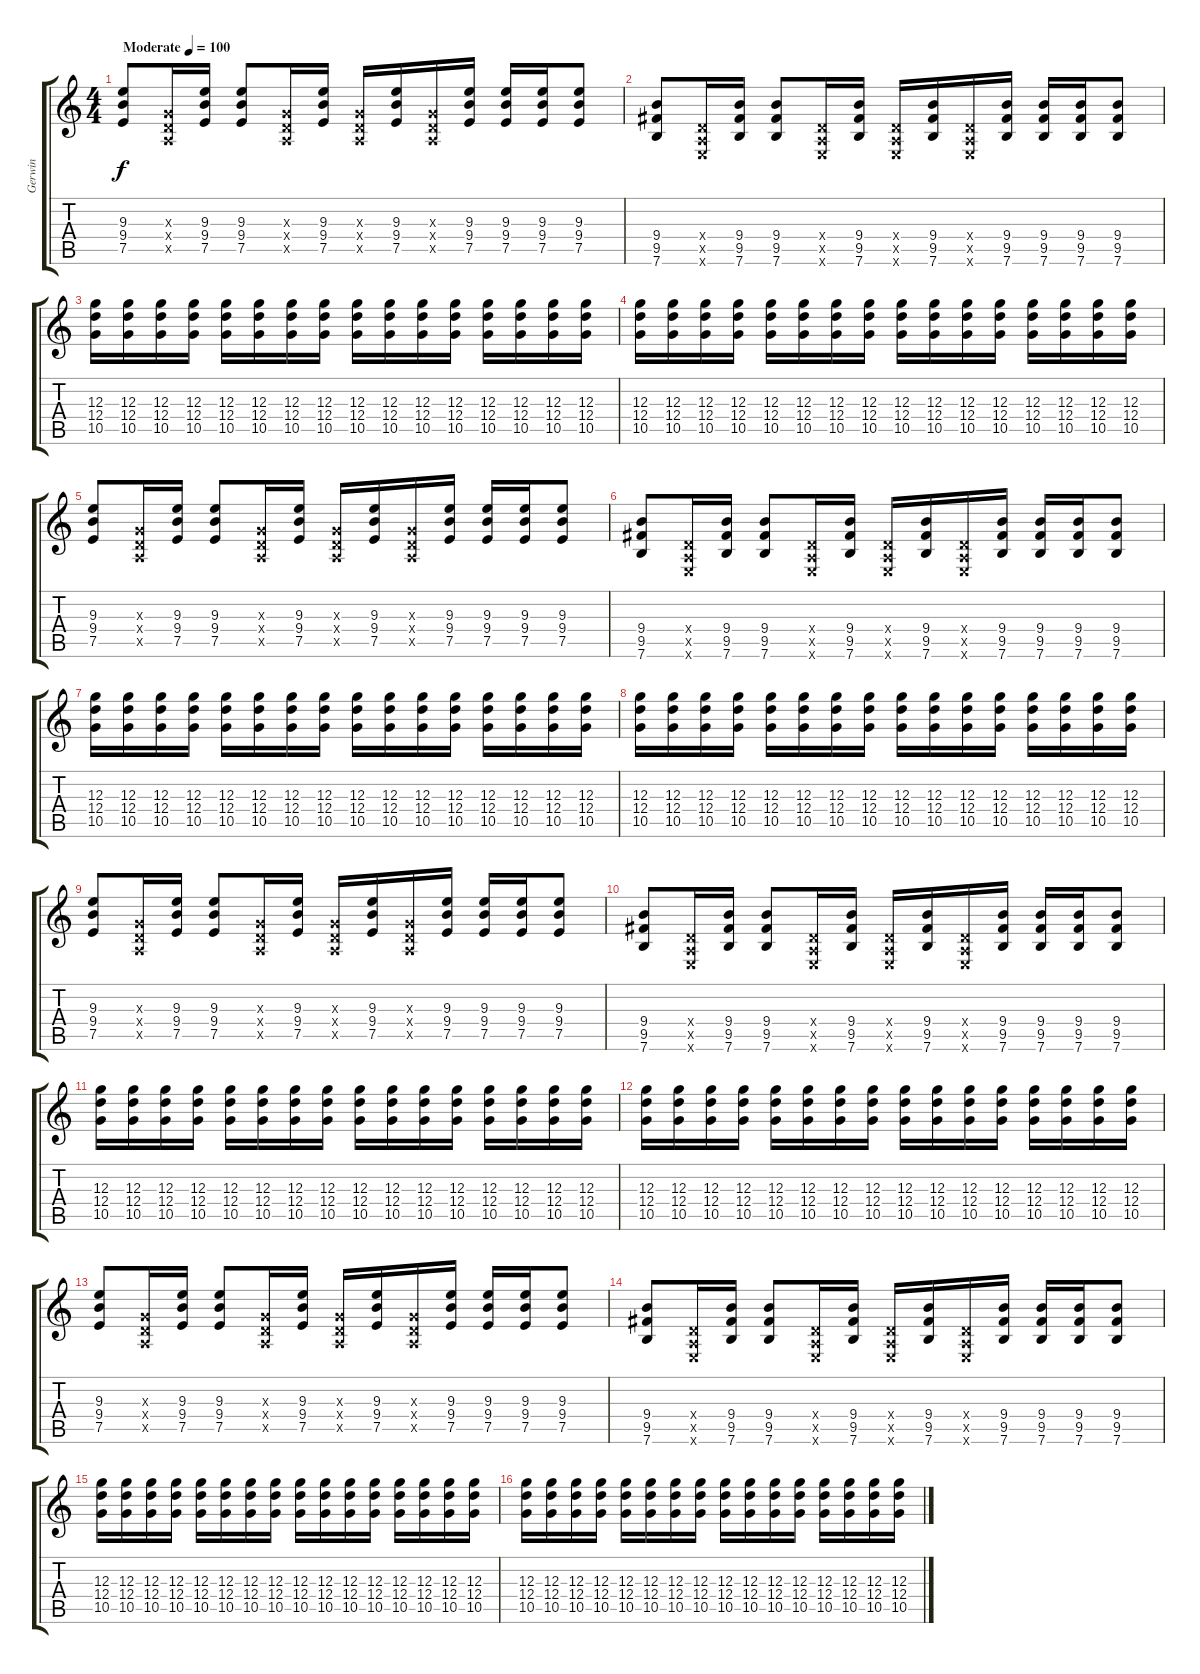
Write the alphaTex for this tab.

\track ("Gerwin" "Gerwin") {instrument distortionguitar}
\staff {score tabs}
\tuning (E4 B3 G3 D3 A2 E2) {hide}
\ts (4 4)
\tempo (100 "Moderate")
\clef g2
\ks c
(9.3 9.4 7.5).8{dy f instrument distortionguitar} (0.3{x} 0.4{x} 0.5{x}).16 (9.3 9.4 7.5).16 (9.3 9.4 7.5).8 (0.3{x} 0.4{x} 0.5{x}).16 (9.3 9.4 7.5).16 (0.3{x} 0.4{x} 0.5{x}).16 (9.3 9.4 7.5).16 (0.3{x} 0.4{x} 0.5{x}).16 (9.3 9.4 7.5).16 (9.3 9.4 7.5).16 (9.3 9.4 7.5).16 (9.3 9.4 7.5).8 |
(9.4 9.5 7.6).8 (0.4{x} 0.5{x} 0.6{x}).16 (9.4 9.5 7.6).16 (9.4 9.5 7.6).8 (0.4{x} 0.5{x} 0.6{x}).16 (9.4 9.5 7.6).16 (0.4{x} 0.5{x} 0.6{x}).16 (9.4 9.5 7.6).16 (0.4{x} 0.5{x} 0.6{x}).16 (9.4 9.5 7.6).16 (9.4 9.5 7.6).16 (9.4 9.5 7.6).16 (9.4 9.5 7.6).8 |
(12.3 12.4 10.5).16 (12.3 12.4 10.5).16 (12.3 12.4 10.5).16 (12.3 12.4 10.5).16 (12.3 12.4 10.5).16 (12.3 12.4 10.5).16 (12.3 12.4 10.5).16 (12.3 12.4 10.5).16 (12.3 12.4 10.5).16 (12.3 12.4 10.5).16 (12.3 12.4 10.5).16 (12.3 12.4 10.5).16 (12.3 12.4 10.5).16 (12.3 12.4 10.5).16 (12.3 12.4 10.5).16 (12.3 12.4 10.5).16 |
(12.3 12.4 10.5).16 (12.3 12.4 10.5).16 (12.3 12.4 10.5).16 (12.3 12.4 10.5).16 (12.3 12.4 10.5).16 (12.3 12.4 10.5).16 (12.3 12.4 10.5).16 (12.3 12.4 10.5).16 (12.3 12.4 10.5).16 (12.3 12.4 10.5).16 (12.3 12.4 10.5).16 (12.3 12.4 10.5).16 (12.3 12.4 10.5).16 (12.3 12.4 10.5).16 (12.3 12.4 10.5).16 (12.3 12.4 10.5).16 |
(9.3 9.4 7.5).8 (0.3{x} 0.4{x} 0.5{x}).16 (9.3 9.4 7.5).16 (9.3 9.4 7.5).8 (0.3{x} 0.4{x} 0.5{x}).16 (9.3 9.4 7.5).16 (0.3{x} 0.4{x} 0.5{x}).16 (9.3 9.4 7.5).16 (0.3{x} 0.4{x} 0.5{x}).16 (9.3 9.4 7.5).16 (9.3 9.4 7.5).16 (9.3 9.4 7.5).16 (9.3 9.4 7.5).8 |
(9.4 9.5 7.6).8 (0.4{x} 0.5{x} 0.6{x}).16 (9.4 9.5 7.6).16 (9.4 9.5 7.6).8 (0.4{x} 0.5{x} 0.6{x}).16 (9.4 9.5 7.6).16 (0.4{x} 0.5{x} 0.6{x}).16 (9.4 9.5 7.6).16 (0.4{x} 0.5{x} 0.6{x}).16 (9.4 9.5 7.6).16 (9.4 9.5 7.6).16 (9.4 9.5 7.6).16 (9.4 9.5 7.6).8 |
(12.3 12.4 10.5).16 (12.3 12.4 10.5).16 (12.3 12.4 10.5).16 (12.3 12.4 10.5).16 (12.3 12.4 10.5).16 (12.3 12.4 10.5).16 (12.3 12.4 10.5).16 (12.3 12.4 10.5).16 (12.3 12.4 10.5).16 (12.3 12.4 10.5).16 (12.3 12.4 10.5).16 (12.3 12.4 10.5).16 (12.3 12.4 10.5).16 (12.3 12.4 10.5).16 (12.3 12.4 10.5).16 (12.3 12.4 10.5).16 |
(12.3 12.4 10.5).16 (12.3 12.4 10.5).16 (12.3 12.4 10.5).16 (12.3 12.4 10.5).16 (12.3 12.4 10.5).16 (12.3 12.4 10.5).16 (12.3 12.4 10.5).16 (12.3 12.4 10.5).16 (12.3 12.4 10.5).16 (12.3 12.4 10.5).16 (12.3 12.4 10.5).16 (12.3 12.4 10.5).16 (12.3 12.4 10.5).16 (12.3 12.4 10.5).16 (12.3 12.4 10.5).16 (12.3 12.4 10.5).16 |
(9.3 9.4 7.5).8 (0.3{x} 0.4{x} 0.5{x}).16 (9.3 9.4 7.5).16 (9.3 9.4 7.5).8 (0.3{x} 0.4{x} 0.5{x}).16 (9.3 9.4 7.5).16 (0.3{x} 0.4{x} 0.5{x}).16 (9.3 9.4 7.5).16 (0.3{x} 0.4{x} 0.5{x}).16 (9.3 9.4 7.5).16 (9.3 9.4 7.5).16 (9.3 9.4 7.5).16 (9.3 9.4 7.5).8 |
(9.4 9.5 7.6).8 (0.4{x} 0.5{x} 0.6{x}).16 (9.4 9.5 7.6).16 (9.4 9.5 7.6).8 (0.4{x} 0.5{x} 0.6{x}).16 (9.4 9.5 7.6).16 (0.4{x} 0.5{x} 0.6{x}).16 (9.4 9.5 7.6).16 (0.4{x} 0.5{x} 0.6{x}).16 (9.4 9.5 7.6).16 (9.4 9.5 7.6).16 (9.4 9.5 7.6).16 (9.4 9.5 7.6).8 |
(12.3 12.4 10.5).16 (12.3 12.4 10.5).16 (12.3 12.4 10.5).16 (12.3 12.4 10.5).16 (12.3 12.4 10.5).16 (12.3 12.4 10.5).16 (12.3 12.4 10.5).16 (12.3 12.4 10.5).16 (12.3 12.4 10.5).16 (12.3 12.4 10.5).16 (12.3 12.4 10.5).16 (12.3 12.4 10.5).16 (12.3 12.4 10.5).16 (12.3 12.4 10.5).16 (12.3 12.4 10.5).16 (12.3 12.4 10.5).16 |
(12.3 12.4 10.5).16 (12.3 12.4 10.5).16 (12.3 12.4 10.5).16 (12.3 12.4 10.5).16 (12.3 12.4 10.5).16 (12.3 12.4 10.5).16 (12.3 12.4 10.5).16 (12.3 12.4 10.5).16 (12.3 12.4 10.5).16 (12.3 12.4 10.5).16 (12.3 12.4 10.5).16 (12.3 12.4 10.5).16 (12.3 12.4 10.5).16 (12.3 12.4 10.5).16 (12.3 12.4 10.5).16 (12.3 12.4 10.5).16 |
(9.3 9.4 7.5).8 (0.3{x} 0.4{x} 0.5{x}).16 (9.3 9.4 7.5).16 (9.3 9.4 7.5).8 (0.3{x} 0.4{x} 0.5{x}).16 (9.3 9.4 7.5).16 (0.3{x} 0.4{x} 0.5{x}).16 (9.3 9.4 7.5).16 (0.3{x} 0.4{x} 0.5{x}).16 (9.3 9.4 7.5).16 (9.3 9.4 7.5).16 (9.3 9.4 7.5).16 (9.3 9.4 7.5).8 |
(9.4 9.5 7.6).8 (0.4{x} 0.5{x} 0.6{x}).16 (9.4 9.5 7.6).16 (9.4 9.5 7.6).8 (0.4{x} 0.5{x} 0.6{x}).16 (9.4 9.5 7.6).16 (0.4{x} 0.5{x} 0.6{x}).16 (9.4 9.5 7.6).16 (0.4{x} 0.5{x} 0.6{x}).16 (9.4 9.5 7.6).16 (9.4 9.5 7.6).16 (9.4 9.5 7.6).16 (9.4 9.5 7.6).8 |
(12.3 12.4 10.5).16 (12.3 12.4 10.5).16 (12.3 12.4 10.5).16 (12.3 12.4 10.5).16 (12.3 12.4 10.5).16 (12.3 12.4 10.5).16 (12.3 12.4 10.5).16 (12.3 12.4 10.5).16 (12.3 12.4 10.5).16 (12.3 12.4 10.5).16 (12.3 12.4 10.5).16 (12.3 12.4 10.5).16 (12.3 12.4 10.5).16 (12.3 12.4 10.5).16 (12.3 12.4 10.5).16 (12.3 12.4 10.5).16 |
(12.3 12.4 10.5).16 (12.3 12.4 10.5).16 (12.3 12.4 10.5).16 (12.3 12.4 10.5).16 (12.3 12.4 10.5).16 (12.3 12.4 10.5).16 (12.3 12.4 10.5).16 (12.3 12.4 10.5).16 (12.3 12.4 10.5).16 (12.3 12.4 10.5).16 (12.3 12.4 10.5).16 (12.3 12.4 10.5).16 (12.3 12.4 10.5).16 (12.3 12.4 10.5).16 (12.3 12.4 10.5).16 (12.3 12.4 10.5).16
